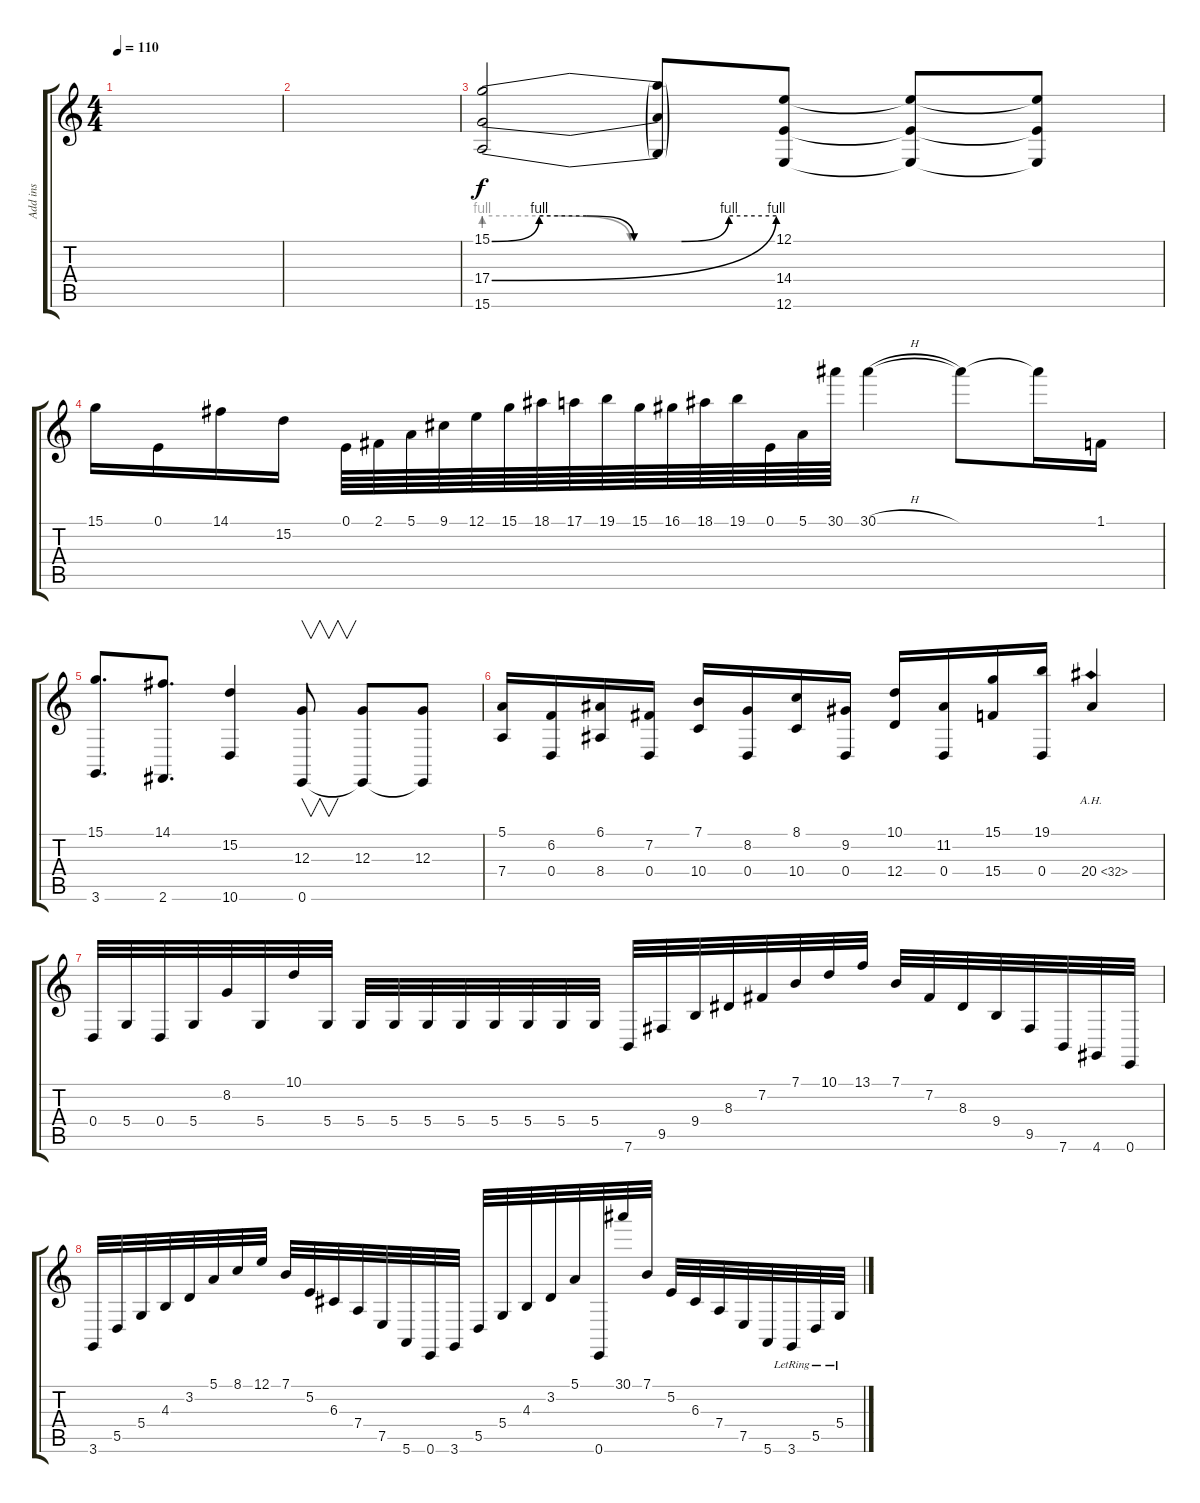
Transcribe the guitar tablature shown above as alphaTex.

\track ("Add ins" "Add ins") {instrument pad7halo}
\staff {score tabs}
\tuning (E4 B3 G3 D3 A2 E2) {hide}
\ts (4 4)
\tempo 110
\clef g2
\ks c
|
|
(15.1{be (custom 0 0 10 4 20 4 30 0 40 0 50 4 60 4)} 17.4{be (bend 0 0 60 4)} 15.6{be (custom 0 4 15 4 30 0 60 0)}).2 (15.1{t} 17.4{t} 15.6{t}).8 (12.1 14.4 12.6).8 (12.1{t} 14.4{t} 12.6{t}).8 (12.1{t} 14.4{t} 12.6{t}).8 |
15.1.16 0.1.16 14.1.16 15.2.16 0.1.64 2.1.64 5.1.64 9.1.64 12.1.64 15.1.64 18.1.64 17.1.64 19.1.64 15.1.64 16.1.64 18.1.64 19.1.64 0.1.64 5.1.64 30.1.64 30.1{h}.4 30.1{t}.8 30.1{t}.16 1.1.16 |
(15.1 3.6).8{d} (14.1 2.6).8{d} (15.2 10.6).4 (12.3 0.6).8{v} (12.3 0.6{t}).8 (12.3 0.6{t}).8 |
(5.1 7.4).16 (6.2 0.4).16 (6.1 8.4).16 (7.2 0.4).16 (7.1 10.4).16 (8.2 0.4).16 (8.1 10.4).16 (9.2 0.4).16 (10.1 12.4).16 (11.2 0.4).16 (15.1 15.4).16 (19.1 0.4).16 20.4{ah 12}.4 |
0.4.32 5.4.32 0.4.32 5.4.32 8.2.32 5.4.32 10.1.32 5.4.32 5.4.32 5.4.32 5.4.32 5.4.32 5.4.32 5.4.32 5.4.32 5.4.32 7.6.32 9.5.32 9.4.32 8.3.32 7.2.32 7.1.32 10.1.32 13.1.32 7.1.32 7.2.32 8.3.32 9.4.32 9.5.32 7.6.32 4.6.32 0.6.32 |
3.6.32 5.5.32 5.4.32 4.3.32 3.2.32 5.1.32 8.1.32 12.1.32 7.1.32 5.2.32 6.3.32 7.4.32 7.5.32 5.6.32 0.6.32 3.6.32 5.5.32 5.4.32 4.3.32 3.2.32 5.1.32 0.6.32 30.1.32 7.1.32 5.2.32 6.3.32 7.4.32 7.5.32 5.6.32 3.6{lr}.32 5.5{lr}.32 5.4{lr}.32
